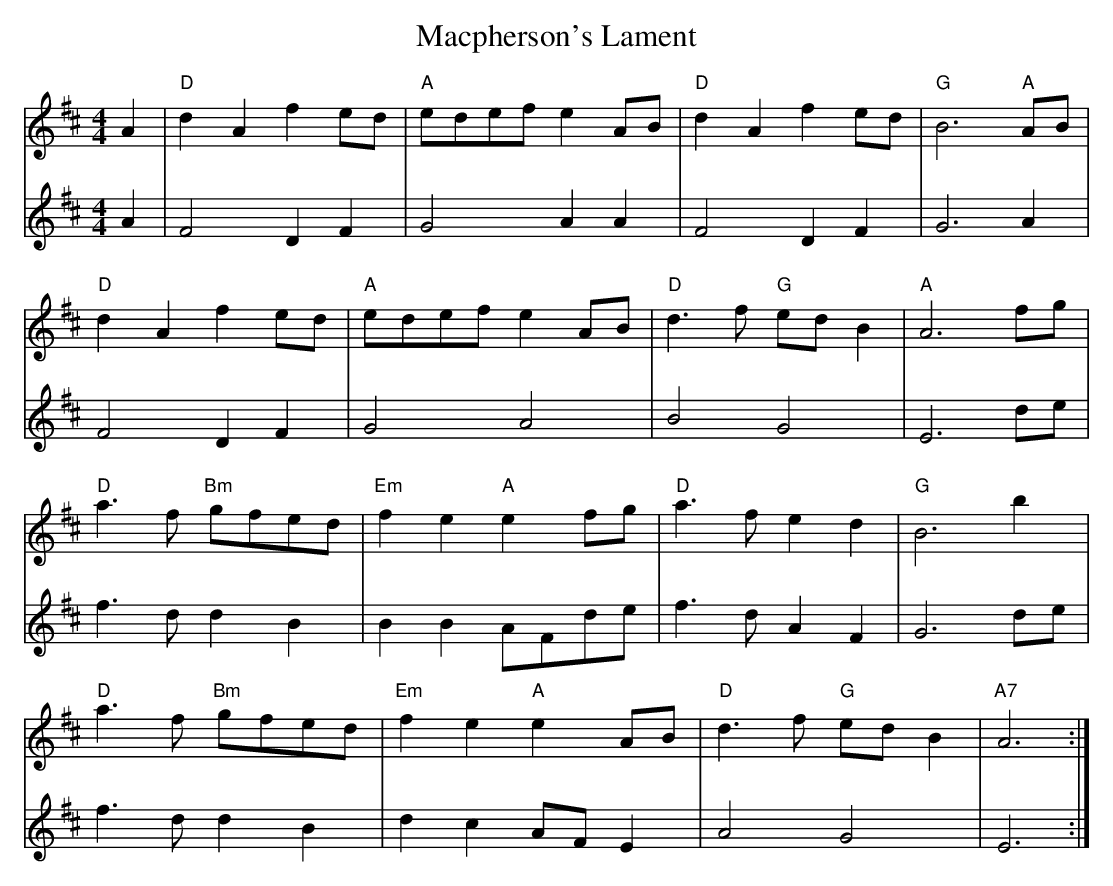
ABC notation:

X:1
T:Macpherson's Lament
M:4/4
L:1/8
K:D major
V:1 clef=treble
A2 | "D"d2 A2 f2 ed | "A"edef e2 AB | "D"d2 A2 f2 ed | "G"B6 "A"AB |
"D"d2 A2 f2 ed | "A"edef e2 AB | "D"d3 f "G"ed B2 | "A"A6 fg |
"D"a3 f "Bm"gfed | "Em"f2 e2 "A"e2 fg | "D"a3 f e2 d2 | "G"B6 b2 |
"D"a3 f "Bm"gfed | "Em"f2 e2 "A"e2 AB | "D"d3 f "G"ed B2 | "A7"A6 :|
V:2 clef=treble
A2 | F4 D2 F2 | G4 A2 A2 | F4 D2 F2 | G6 A2 |
F4 D2 F2 | G4 A4 | B4 G4 | E6 de |
f3 d d2 B2 | B2 B2 AFde | f3 d A2 F2 | G6 de |
f3 d d2 B2 | d2 c2 AF E2 | A4 G4 | E6 :|
